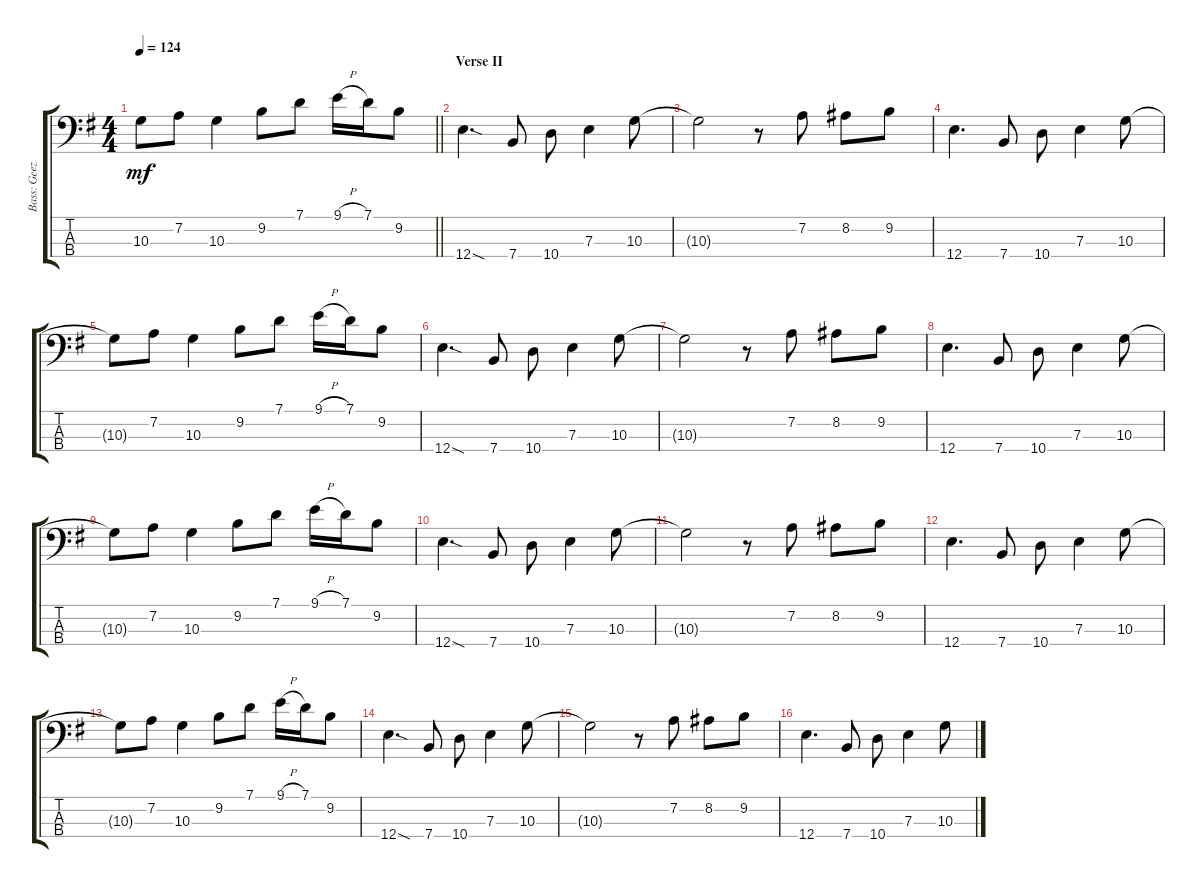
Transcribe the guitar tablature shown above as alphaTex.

\track ("Bass: Geezer" "Bass: Geez") {instrument electricbassfinger}
\staff {score tabs}
\tuning (G2 D2 A1 E1) {hide}
\ts (4 4)
\tempo 124
\clef f4
\barLineRight lightlight
\ks g
10.3{t}.8{dy mf} 7.2.8 10.3.4 9.2.8 7.1.8 9.1{h}.16 7.1.16 9.2.8 |
\section ("" "Verse II")
12.4{sod}.4{d} 7.4.8 10.4.8 7.3.4 10.3.8 |
10.3{t}.2 r.8 7.2.8 8.2.8 9.2.8 |
12.4.4{d} 7.4.8 10.4.8 7.3.4 10.3.8 |
10.3{t}.8 7.2.8 10.3.4 9.2.8 7.1.8 9.1{h}.16 7.1.16 9.2.8 |
12.4{sod}.4{d} 7.4.8 10.4.8 7.3.4 10.3.8 |
10.3{t}.2 r.8 7.2.8 8.2.8 9.2.8 |
12.4.4{d} 7.4.8 10.4.8 7.3.4 10.3.8 |
10.3{t}.8 7.2.8 10.3.4 9.2.8 7.1.8 9.1{h}.16 7.1.16 9.2.8 |
12.4{sod}.4{d} 7.4.8 10.4.8 7.3.4 10.3.8 |
10.3{t}.2 r.8 7.2.8 8.2.8 9.2.8 |
12.4.4{d} 7.4.8 10.4.8 7.3.4 10.3.8 |
10.3{t}.8 7.2.8 10.3.4 9.2.8 7.1.8 9.1{h}.16 7.1.16 9.2.8 |
12.4{sod}.4{d} 7.4.8 10.4.8 7.3.4 10.3.8 |
10.3{t}.2 r.8 7.2.8 8.2.8 9.2.8 |
12.4.4{d} 7.4.8 10.4.8 7.3.4 10.3.8
